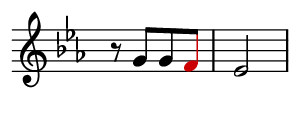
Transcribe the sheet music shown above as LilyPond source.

\version "2.24.0"
\include "../template-1.ly"

#(set! paper-alist (cons '("my size" . (cons (* 2 in) (* .75 in))) paper-alist))

%#(set-global-staff-size 11)

\paper {
  #(set-paper-size "my size" )
}

\layout {
  \context {
    \Staff
    \remove "Time_signature_engraver"
  }
}

circle =
  \once \override NoteHead.stencil = #(lambda (grob)
                                      (let* ((note (ly:note-head::print grob))
                                             (combo-stencil (ly:stencil-add
                                                             note
                                                             (circle-stencil note 0.1 0.8))))
                                        (ly:make-stencil (ly:stencil-expr combo-stencil)
                                          (ly:stencil-extent note X)
                                          (ly:stencil-extent note Y))))

global = {
  \key c \minor
  \time 2/4

}

right = \relative c'' {
  \global
  \setAnalysisBracket #blue
  \set Timing.beamExceptions = #'()
  \set Timing.baseMoment = #(ly:make-moment 1/2)
  \set Timing.beatStructure = #'(2)

  r8 g g \colorNotes #(rgb-color 0.8 0 0) { f } es2

}

\score {
  <<
    \new Staff = "right" \with {
      midiInstrument = "acoustic grand"
      %\remove Time_signature_engraver
      instrumentName = " "
    } \right
  >>

  \layout { }
  \midi {
    \tempo 2=80
  }
}
